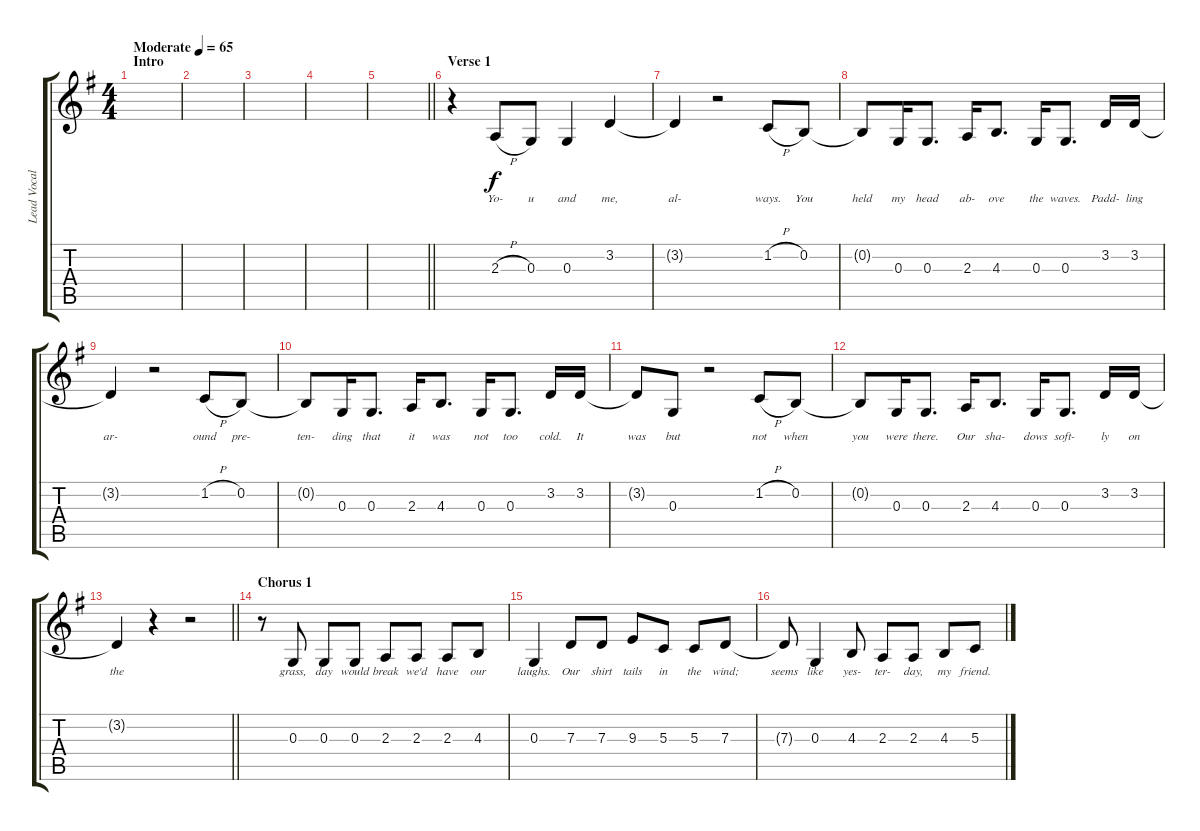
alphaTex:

\track ("Lead Vocals - Simon Neil" "Lead Vocal") {instrument altosax}
\staff {score tabs}
\tuning (E4 B3 G3 D3 A2 E2) {hide}
\ts (4 4)
\section ("" "Intro")
\tempo (65 "Moderate")
\clef g2
\ks g
|
|
|
|
\barLineRight lightlight
|
\section ("" "Verse 1")
r.4 2.3{h}.8{lyrics (0 "Yo-") lyrics (1 "") lyrics (2 "") lyrics (3 "") lyrics (4 "")} 0.3.8{lyrics (0 "u") lyrics (1 "") lyrics (2 "") lyrics (3 "") lyrics (4 "")} 0.3.4{lyrics (0 "and") lyrics (1 "") lyrics (2 "") lyrics (3 "") lyrics (4 "")} 3.2.4{lyrics (0 "me,") lyrics (1 "") lyrics (2 "") lyrics (3 "") lyrics (4 "")} |
3.2{t}.4{lyrics (0 "al-") lyrics (1 "") lyrics (2 "") lyrics (3 "") lyrics (4 "")} r.2 1.2{h}.8{lyrics (0 "ways.") lyrics (1 "") lyrics (2 "") lyrics (3 "") lyrics (4 "")} 0.2.8{lyrics (0 "You") lyrics (1 "") lyrics (2 "") lyrics (3 "") lyrics (4 "")} |
0.2{t}.8{lyrics (0 "held") lyrics (1 "") lyrics (2 "") lyrics (3 "") lyrics (4 "")} 0.3.16{lyrics (0 "my") lyrics (1 "") lyrics (2 "") lyrics (3 "") lyrics (4 "")} 0.3.8{d lyrics (0 "head") lyrics (1 "") lyrics (2 "") lyrics (3 "") lyrics (4 "")} 2.3.16{lyrics (0 "ab-") lyrics (1 "") lyrics (2 "") lyrics (3 "") lyrics (4 "")} 4.3.8{d lyrics (0 "ove") lyrics (1 "") lyrics (2 "") lyrics (3 "") lyrics (4 "")} 0.3.16{lyrics (0 "the") lyrics (1 "") lyrics (2 "") lyrics (3 "") lyrics (4 "")} 0.3.8{d lyrics (0 "waves.") lyrics (1 "") lyrics (2 "") lyrics (3 "") lyrics (4 "")} 3.2.16{lyrics (0 "Padd-") lyrics (1 "") lyrics (2 "") lyrics (3 "") lyrics (4 "")} 3.2.16{lyrics (0 "ling") lyrics (1 "") lyrics (2 "") lyrics (3 "") lyrics (4 "")} |
3.2{t}.4{lyrics (0 "ar-") lyrics (1 "") lyrics (2 "") lyrics (3 "") lyrics (4 "")} r.2 1.2{h}.8{lyrics (0 "ound") lyrics (1 "") lyrics (2 "") lyrics (3 "") lyrics (4 "")} 0.2.8{lyrics (0 "pre-") lyrics (1 "") lyrics (2 "") lyrics (3 "") lyrics (4 "")} |
0.2{t}.8{lyrics (0 "ten-") lyrics (1 "") lyrics (2 "") lyrics (3 "") lyrics (4 "")} 0.3.16{lyrics (0 "ding") lyrics (1 "") lyrics (2 "") lyrics (3 "") lyrics (4 "")} 0.3.8{d lyrics (0 "that") lyrics (1 "") lyrics (2 "") lyrics (3 "") lyrics (4 "")} 2.3.16{lyrics (0 "it") lyrics (1 "") lyrics (2 "") lyrics (3 "") lyrics (4 "")} 4.3.8{d lyrics (0 "was") lyrics (1 "") lyrics (2 "") lyrics (3 "") lyrics (4 "")} 0.3.16{lyrics (0 "not") lyrics (1 "") lyrics (2 "") lyrics (3 "") lyrics (4 "")} 0.3.8{d lyrics (0 "too") lyrics (1 "") lyrics (2 "") lyrics (3 "") lyrics (4 "")} 3.2.16{lyrics (0 "cold.") lyrics (1 "") lyrics (2 "") lyrics (3 "") lyrics (4 "")} 3.2.16{lyrics (0 "It") lyrics (1 "") lyrics (2 "") lyrics (3 "") lyrics (4 "")} |
3.2{t}.8{lyrics (0 "was") lyrics (1 "") lyrics (2 "") lyrics (3 "") lyrics (4 "")} 0.3.8{lyrics (0 "but") lyrics (1 "") lyrics (2 "") lyrics (3 "") lyrics (4 "")} r.2 1.2{h}.8{lyrics (0 "not") lyrics (1 "") lyrics (2 "") lyrics (3 "") lyrics (4 "")} 0.2.8{lyrics (0 "when") lyrics (1 "") lyrics (2 "") lyrics (3 "") lyrics (4 "")} |
0.2{t}.8{lyrics (0 "you") lyrics (1 "") lyrics (2 "") lyrics (3 "") lyrics (4 "")} 0.3.16{lyrics (0 "were") lyrics (1 "") lyrics (2 "") lyrics (3 "") lyrics (4 "")} 0.3.8{d lyrics (0 "there.") lyrics (1 "") lyrics (2 "") lyrics (3 "") lyrics (4 "")} 2.3.16{lyrics (0 "Our") lyrics (1 "") lyrics (2 "") lyrics (3 "") lyrics (4 "")} 4.3.8{d lyrics (0 "sha-") lyrics (1 "") lyrics (2 "") lyrics (3 "") lyrics (4 "")} 0.3.16{lyrics (0 "dows") lyrics (1 "") lyrics (2 "") lyrics (3 "") lyrics (4 "")} 0.3.8{d lyrics (0 "soft-") lyrics (1 "") lyrics (2 "") lyrics (3 "") lyrics (4 "")} 3.2.16{lyrics (0 "ly") lyrics (1 "") lyrics (2 "") lyrics (3 "") lyrics (4 "")} 3.2.16{lyrics (0 "on") lyrics (1 "") lyrics (2 "") lyrics (3 "") lyrics (4 "")} |
\barLineRight lightlight
3.2{t}.4{lyrics (0 "the") lyrics (1 "") lyrics (2 "") lyrics (3 "") lyrics (4 "")} r.4 r.2 |
\section ("" "Chorus 1")
r.8 0.3.8{lyrics (0 "grass,") lyrics (1 "") lyrics (2 "") lyrics (3 "") lyrics (4 "")} 0.3.8{lyrics (0 "day") lyrics (1 "") lyrics (2 "") lyrics (3 "") lyrics (4 "")} 0.3.8{lyrics (0 "would") lyrics (1 "") lyrics (2 "") lyrics (3 "") lyrics (4 "")} 2.3.8{lyrics (0 "break") lyrics (1 "") lyrics (2 "") lyrics (3 "") lyrics (4 "")} 2.3.8{lyrics (0 "we'd") lyrics (1 "") lyrics (2 "") lyrics (3 "") lyrics (4 "")} 2.3.8{lyrics (0 "have") lyrics (1 "") lyrics (2 "") lyrics (3 "") lyrics (4 "")} 4.3.8{lyrics (0 "our") lyrics (1 "") lyrics (2 "") lyrics (3 "") lyrics (4 "")} |
0.3.4{lyrics (0 "laughs.") lyrics (1 "") lyrics (2 "") lyrics (3 "") lyrics (4 "")} 7.3.8{lyrics (0 "Our") lyrics (1 "") lyrics (2 "") lyrics (3 "") lyrics (4 "")} 7.3.8{lyrics (0 "shirt") lyrics (1 "") lyrics (2 "") lyrics (3 "") lyrics (4 "")} 9.3.8{lyrics (0 "tails") lyrics (1 "") lyrics (2 "") lyrics (3 "") lyrics (4 "")} 5.3.8{lyrics (0 "in") lyrics (1 "") lyrics (2 "") lyrics (3 "") lyrics (4 "")} 5.3.8{lyrics (0 "the") lyrics (1 "") lyrics (2 "") lyrics (3 "") lyrics (4 "")} 7.3.8{lyrics (0 "wind;") lyrics (1 "") lyrics (2 "") lyrics (3 "") lyrics (4 "")} |
7.3{t}.8{lyrics (0 "seems") lyrics (1 "") lyrics (2 "") lyrics (3 "") lyrics (4 "")} 0.3.4{lyrics (0 "like") lyrics (1 "") lyrics (2 "") lyrics (3 "") lyrics (4 "")} 4.3.8{lyrics (0 "yes-") lyrics (1 "") lyrics (2 "") lyrics (3 "") lyrics (4 "")} 2.3.8{lyrics (0 "ter-") lyrics (1 "") lyrics (2 "") lyrics (3 "") lyrics (4 "")} 2.3.8{lyrics (0 "day,") lyrics (1 "") lyrics (2 "") lyrics (3 "") lyrics (4 "")} 4.3.8{lyrics (0 "my") lyrics (1 "") lyrics (2 "") lyrics (3 "") lyrics (4 "")} 5.3.8{lyrics (0 "friend.") lyrics (1 "") lyrics (2 "") lyrics (3 "") lyrics (4 "")}
